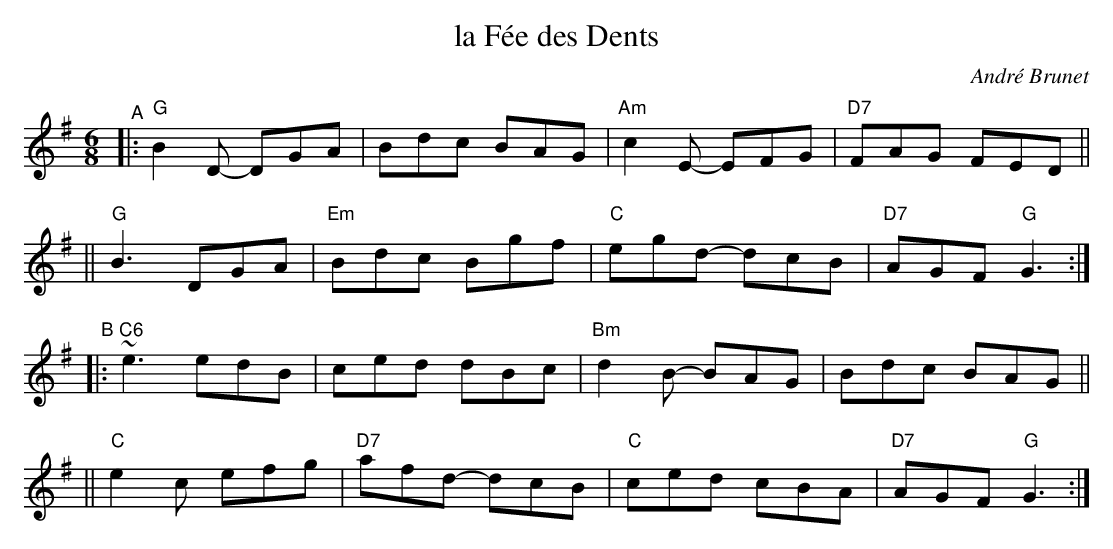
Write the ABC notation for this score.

X:1
T: la F\'ee des Dents
C: Andr\'e Brunet
M: 6/8
L: 1/8
K: G
"^A"\
|: "G"B2D- DGA | Bdc BAG | "Am" c2 E- EFG | "D7" FAG FED ||
|| "G" B3 DGA | "Em" Bdc Bgf | "C"egd- dcB | "D7"AGF "G"G3 :|
"^B"\
|: "C6"~e3 edB | ced dBc | "Bm" d2 B- BAG | Bdc BAG ||
|| "C"e2c efg | "D7"afd- dcB | "C"ced cBA | "D7"AGF "G"G3 :|
